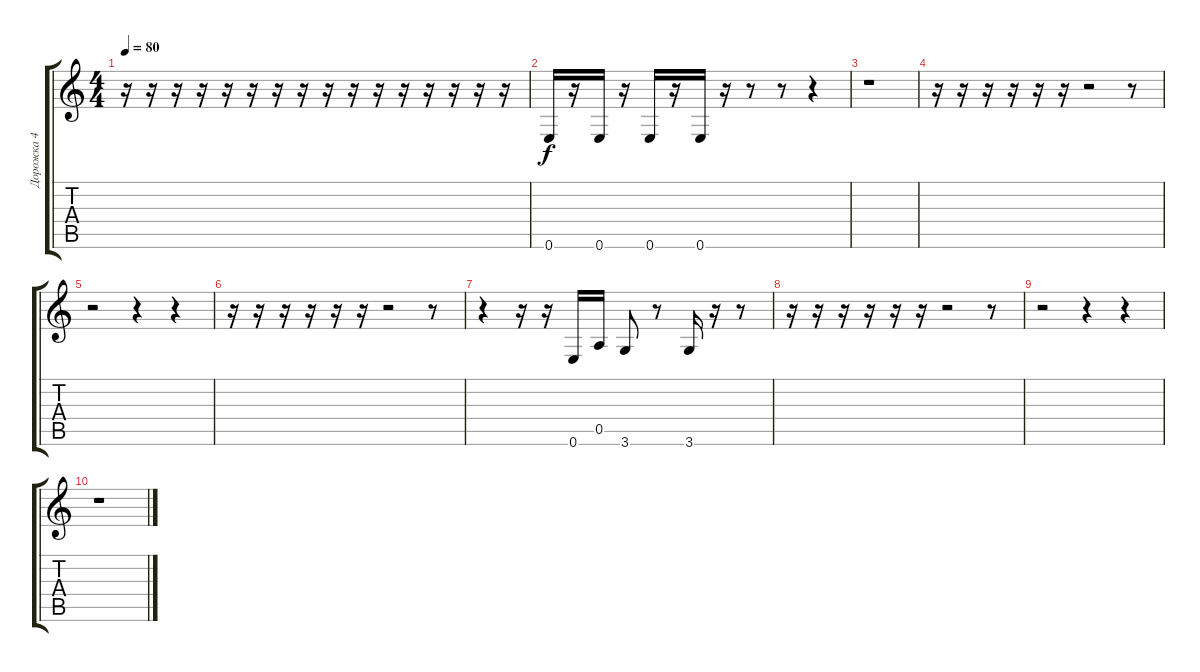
\track ("Дорожка 4" "Дорожка 4") {instrument electricbassfinger}
\staff {score tabs}
\tuning (E4 B3 G3 D3 A2 E2) {hide}
\ts (4 4)
\tempo 80
\clef g2
\ks c
r.16{dy f} r.16 r.16 r.16 r.16 r.16 r.16 r.16 r.16 r.16 r.16 r.16 r.16 r.16 r.16 r.16 |
0.6.16 r.16 0.6.16 r.16 0.6.16 r.16 0.6.16 r.16 r.8 r.8 r.4 |
r.1 |
r.16 r.16 r.16 r.16 r.16 r.16 r.2 r.8 |
r.2 r.4 r.4 |
r.16 r.16 r.16 r.16 r.16 r.16 r.2 r.8 |
r.4 r.16 r.16 0.6.16 0.5.16 3.6.8 r.8 3.6.16 r.16 r.8 |
r.16 r.16 r.16 r.16 r.16 r.16 r.2 r.8 |
r.2 r.4 r.4 |
r.1
